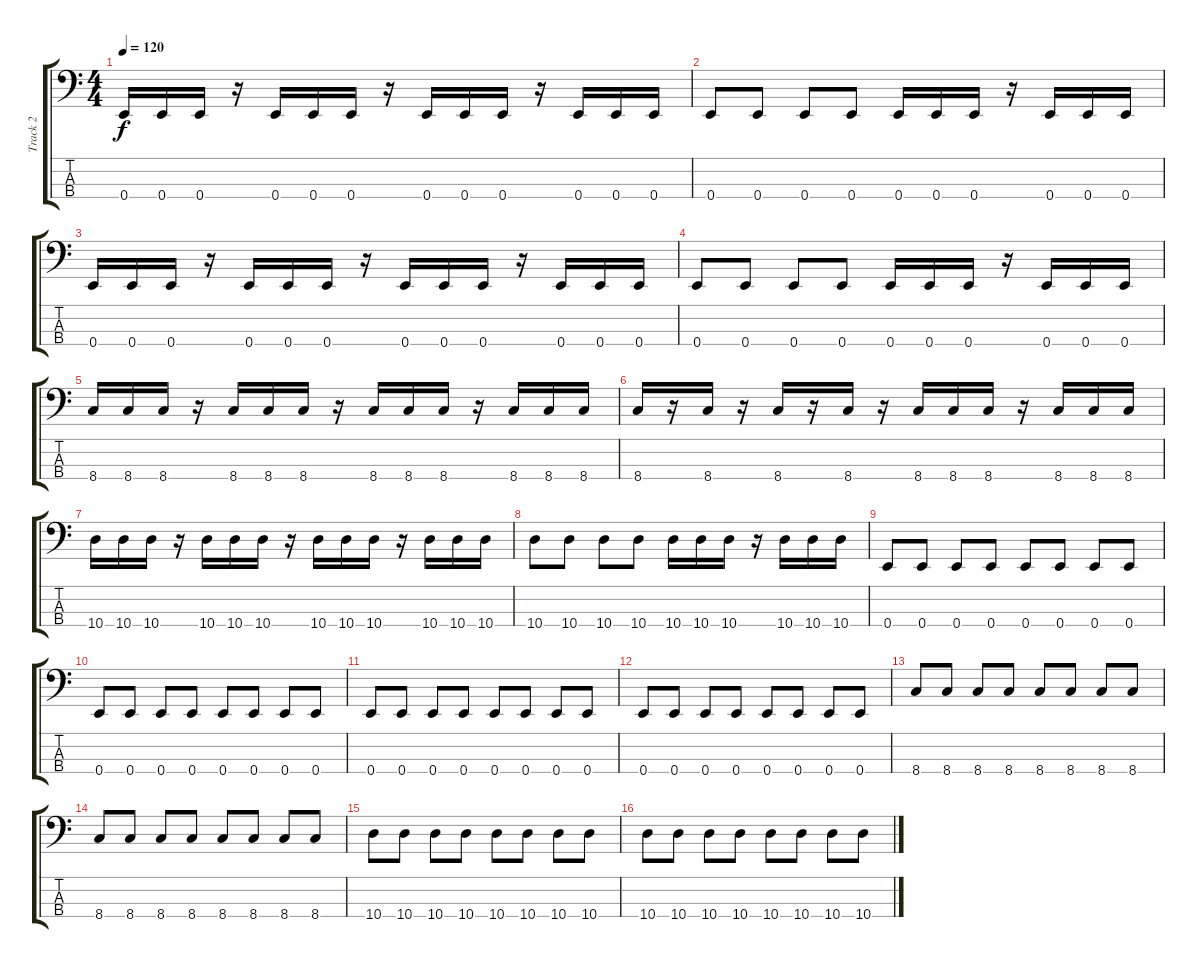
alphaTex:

\track ("Track 2" "Track 2") {instrument electricbassfinger}
\staff {score tabs}
\tuning (G2 D2 A1 E1) {hide}
\ts (4 4)
\tempo 120
\clef f4
\ks c
0.4.16{dy f} 0.4.16 0.4.16 r.16 0.4.16 0.4.16 0.4.16 r.16 0.4.16 0.4.16 0.4.16 r.16 0.4.16 0.4.16 0.4.16 |
0.4.8 0.4.8 0.4.8 0.4.8 0.4.16 0.4.16 0.4.16 r.16 0.4.16 0.4.16 0.4.16 |
0.4.16 0.4.16 0.4.16 r.16 0.4.16 0.4.16 0.4.16 r.16 0.4.16 0.4.16 0.4.16 r.16 0.4.16 0.4.16 0.4.16 |
0.4.8 0.4.8 0.4.8 0.4.8 0.4.16 0.4.16 0.4.16 r.16 0.4.16 0.4.16 0.4.16 |
8.4.16 8.4.16 8.4.16 r.16 8.4.16 8.4.16 8.4.16 r.16 8.4.16 8.4.16 8.4.16 r.16 8.4.16 8.4.16 8.4.16 |
8.4.16 r.16 8.4.16 r.16 8.4.16 r.16 8.4.16 r.16 8.4.16 8.4.16 8.4.16 r.16 8.4.16 8.4.16 8.4.16 |
10.4.16 10.4.16 10.4.16 r.16 10.4.16 10.4.16 10.4.16 r.16 10.4.16 10.4.16 10.4.16 r.16 10.4.16 10.4.16 10.4.16 |
10.4.8 10.4.8 10.4.8 10.4.8 10.4.16 10.4.16 10.4.16 r.16 10.4.16 10.4.16 10.4.16 |
0.4.8 0.4.8 0.4.8 0.4.8 0.4.8 0.4.8 0.4.8 0.4.8 |
0.4.8 0.4.8 0.4.8 0.4.8 0.4.8 0.4.8 0.4.8 0.4.8 |
0.4.8 0.4.8 0.4.8 0.4.8 0.4.8 0.4.8 0.4.8 0.4.8 |
0.4.8 0.4.8 0.4.8 0.4.8 0.4.8 0.4.8 0.4.8 0.4.8 |
8.4.8 8.4.8 8.4.8 8.4.8 8.4.8 8.4.8 8.4.8 8.4.8 |
8.4.8 8.4.8 8.4.8 8.4.8 8.4.8 8.4.8 8.4.8 8.4.8 |
10.4.8 10.4.8 10.4.8 10.4.8 10.4.8 10.4.8 10.4.8 10.4.8 |
10.4.8 10.4.8 10.4.8 10.4.8 10.4.8 10.4.8 10.4.8 10.4.8
